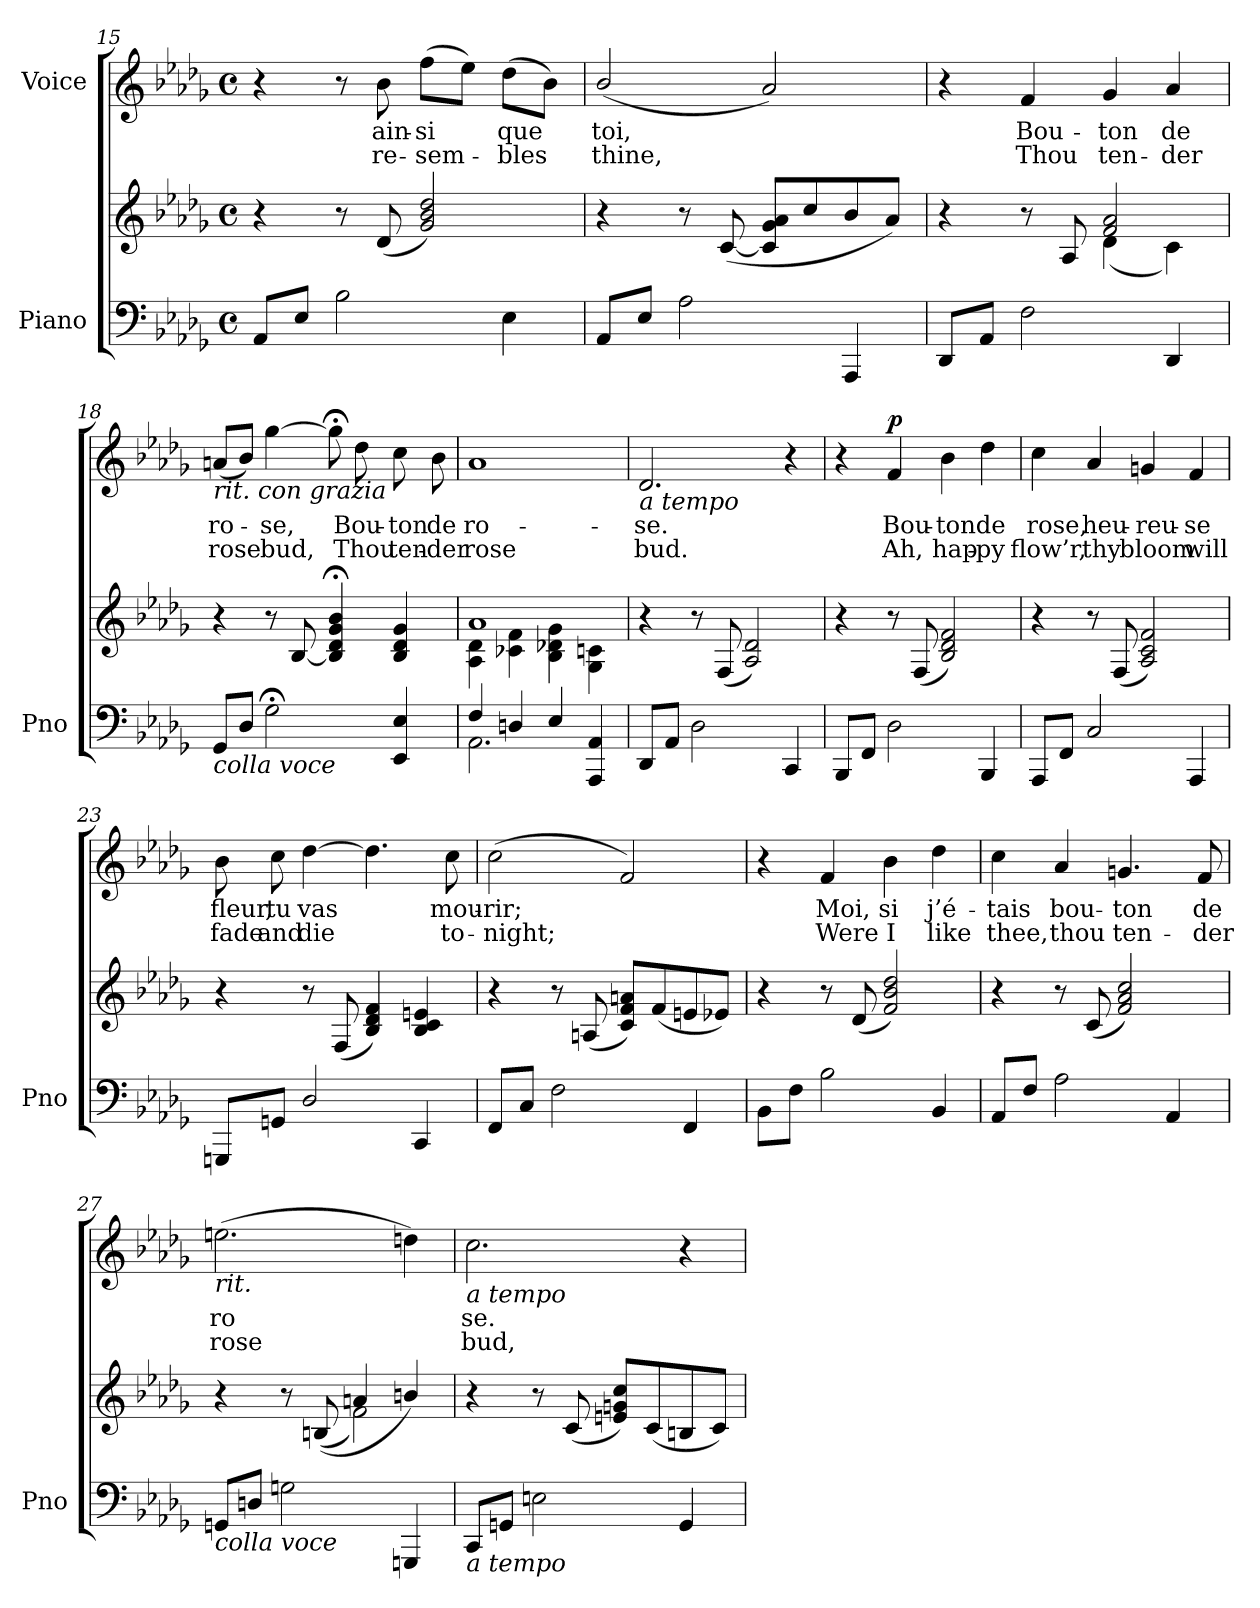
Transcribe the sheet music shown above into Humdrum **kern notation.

**kern	**kern	**kern	**text	**text	**dynam
*part2	*part2	*part1	*part1	*part1	*part1
*staff3	*staff2	*staff1	*staff1	*staff1	*staff1
*I"Piano	*	*I"Voice	*	*	*
*I'Pno	*	*	*	*	*
!!LO:LB:g=z
*clefF4	*clefG2	*clefG2	*	*	*
*k[b-e-a-d-g-]	*k[b-e-a-d-g-]	*k[b-e-a-d-g-]	*	*	*
*M4/4	*M4/4	*M4/4	*	*	*
*met(c)	*met(c)	*met(c)	*	*	*
=15	=15	=15	=15	=15	=15
8AA-/L	4r	4r	.	.	.
8E-/J	.	.	.	.	.
2B-\	8r	8r	.	.	.
!	!	!	!LO:LY:b	!LO:LY:b	!
.	(8d-/	8b-\	ain-	re-	.
!	!	!	!LO:LY:b	!LO:LY:b	!
.	2g-/ 2b-/ 2dd-/)	(8ff\L	-si	-sem-	.
.	.	8ee-\J)	.	.	.
!	!	!	!LO:LY:b	!LO:LY:b	!
4E-\	.	(8dd-\L	que	-bles	.
.	.	8b-\J)	.	.	.
!!LO:LB:g=z
=16	=16	=16	=16	=16	=16
!	!	!	!LO:LY:b	!LO:LY:b	!
8AA-/L	4r	(2b-/	toi,	thine,	.
8E-/J	.	.	.	.	.
2A-\	8r	.	.	.	.
.	(>[8c/	.	.	.	.
.	8c/] 8g-/ 8a-/L	2a-/)	.	.	.
.	8cc/	.	.	.	.
4AAA-/	8b-/	.	.	.	.
.	8a-/J)	.	.	.	.
=17	=17	=17	=17	=17	=17
*	*^	*	*	*	*
8DD-/L	4r	2ryy	4r	.	.	.
8AA-/J	.	.	.	.	.	.
!	!	!	!	!LO:LY:b	!LO:LY:b	!
2F\	8r	.	4f/	Bou-	Thou	.
.	8A-/	.	.	.	.	.
!	!	!	!	!LO:LY:b	!LO:LY:b	!
.	2f/ 2a-/	(4d-\	4g-/	-ton	ten-	.
!	!	!	!	!LO:LY:b	!LO:LY:b	!
4DD-/	.	4c\)	4a-/	de	-der	.
=18	=18	=18	=18	=18	=18	=18
!	!	!	!LO:TX:b:i:t=rit. con grazia	!	!	!
!LO:TX:b:i:t=colla voce	!	!	!	!	!	!
!	!	!	!	!LO:LY:b	!LO:LY:b	!
*	*v	*v	*	*	*	*
8GG-/L	4r	(8an/L	ro-	rose	.
8D-/J	.	8b-/J)	.	.	.
!	!	!	!LO:LY:b	!LO:LY:b	!
2G-;<\	8r	[4gg-\	-se,	bud,	.
.	[8B-/	.	.	.	.
.	4B-/];< 4d-/;< 4g-/;< 4b-/;<	8gg-;<\]	.	.	.
!	!	!	!LO:LY:b	!LO:LY:b	!
.	.	8dd-\	Bou-	Thou	.
!	!	!	!LO:LY:b	!LO:LY:b	!
4EE-/ 4E-/	4B-/ 4d-/ 4g-/	8cc\	-ton	ten-	.
!	!	!	!LO:LY:b	!LO:LY:b	!
.	.	8b-\	de	-der	.
=19	=19	=19	=19	=19	=19
*^	*^	*	*	*	*
!	!	!	!	!	!LO:LY:b	!LO:LY:b	!
4F/	2.AA-\	1a-	4A-\ 4d-\	1a-	ro-	rose	.
4Dn/	.	.	4c-X\ 4f\	.	.	.	.
4E-/	.	.	4B-\ 4d-X\ 4g-\	.	.	.	.
4AAA-/ 4AA-/	4ryy	.	4G-\ 4cn\	.	.	.	.
!!LO:LB:g=z
=20	=20	=20	=20	=20	=20	=20	=20
!	!	!	!	!LO:TX:b:i:t=a tempo	!	!	!
!LO:TX:b:i:t=a tempo	!	!	!	!	!	!	!
!	!	!	!	!	!LO:LY:b	!LO:LY:b	!
*v	*v	*	*	*	*	*	*
*	*v	*v	*	*	*	*
8DD-/L	4r	2.d-/	-se.	bud.	.
8AA-/J	.	.	.	.	.
2D-\	8r	.	.	.	.
.	(8F/	.	.	.	.
.	2A-/ 2d-/)	.	.	.	.
4CC/	.	4r	.	.	.
!!LO:PB:g=z
=21	=21	=21	=21	=21	=21
8BBB-/L	4r	4r	.	.	.
8FF/J	.	.	.	.	.
!	!	!	!LO:LY:b	!LO:LY:b	!LO:DY:a
2D-\	8r	4f/	Bou-	Ah,	p
.	(8F/	.	.	.	.
!	!	!	!LO:LY:b	!LO:LY:b	!
.	2B-/ 2d-/ 2f/)	4b-\	-ton	hap-	.
!	!	!	!LO:LY:b	!LO:LY:b	!
4BBB-/	.	4dd-\	de	-py	.
=22	=22	=22	=22	=22	=22
!	!	!	!LO:LY:b	!LO:LY:b	!
8AAA-/L	4r	4cc\	rose,	flow’r,	.
8FF/J	.	.	.	.	.
!	!	!	!LO:LY:b	!LO:LY:b	!
2C/	8r	4a-/	heu-	thy	.
.	(8F/	.	.	.	.
!	!	!	!LO:LY:b	!LO:LY:b	!
.	2A-/ 2c/ 2f/)	4gn/	-reu-	bloom	.
!	!	!	!LO:LY:b	!LO:LY:b	!
4AAA-/	.	4f/	-se	will	.
=23	=23	=23	=23	=23	=23
!	!	!	!LO:LY:b	!LO:LY:b	!
8GGGn/L	4r	8b-\	fleur,	fade	.
!	!	!	!LO:LY:b	!LO:LY:b	!
8GGn/J	.	8cc\	tu	and	.
!	!	!	!LO:LY:b	!LO:LY:b	!
2D-/	8r	[4dd-\	vas	die	.
.	(8F/	.	.	.	.
.	4B-/ 4d-/ 4f/)	4.dd-\]	.	.	.
4CC/	4B-/ 4c/ 4en/	.	.	.	.
!	!	!	!LO:LY:b	!LO:LY:b	!
.	.	8cc\	mou-	to-	.
=24	=24	=24	=24	=24	=24
!	!	!	!LO:LY:b	!LO:LY:b	!
8FF/L	4r	(2cc\	-rir;	-night;	.
8C/J	.	.	.	.	.
2F\	8r	.	.	.	.
.	(>8An/	.	.	.	.
.	8c/ 8f/ 8an/L)	2f/)	.	.	.
.	(8f/	.	.	.	.
4FF/	8en/	.	.	.	.
.	8e-X/J)	.	.	.	.
!!LO:LB:g=z
=25	=25	=25	=25	=25	=25
8BB-\L	4r	4r	.	.	.
8F\J	.	.	.	.	.
!	!	!	!LO:LY:b	!LO:LY:b	!
2B-\	8r	4f/	Moi,	Were	.
.	(8d-/	.	.	.	.
!	!	!	!LO:LY:b	!LO:LY:b	!
.	2f/ 2b-/ 2dd-/)	4b-\	si	I	.
!	!	!	!LO:LY:b	!LO:LY:b	!
4BB-/	.	4dd-\	j’é-	like	.
=26	=26	=26	=26	=26	=26
!	!	!	!LO:LY:b	!LO:LY:b	!
8AA-/L	4r	4cc\	-tais	thee,	.
8F/J	.	.	.	.	.
!	!	!	!LO:LY:b	!LO:LY:b	!
2A-\	8r	4a-/	bou-	thou	.
.	(8c/	.	.	.	.
!	!	!	!LO:LY:b	!LO:LY:b	!
.	2f/ 2a-/ 2cc/)	4.gn/	-ton	ten-	.
4AA-/	.	.	.	.	.
!	!	!	!LO:LY:b	!LO:LY:b	!
.	.	8f/	de	-der	.
=27	=27	=27	=27	=27	=27
*	*^	*	*	*	*
!	!	!	!LO:TX:b:i:t=rit.	!	!	!
!LO:TX:b:i:t=colla voce	!	!	!	!	!	!
!	!	!	!	!LO:LY:b	!LO:LY:b	!
8GGn/L	4r	2ryy	(2.een\	ro	rose	.
8Dn/J	.	.	.	.	.	.
2Gn\	8r	.	.	.	.	.
.	((<8Bn/	.	.	.	.	.
.	4an/	2f\)	.	.	.	.
4GGGn/	4bn/)	.	4ddn\)	.	.	.
*	*v	*v	*	*	*	*
=28	=28	=28	=28	=28	=28
!	!	!LO:TX:b:i:t=a tempo	!	!	!
!LO:TX:b:i:t=a tempo	!	!	!	!	!
!	!	!	!LO:LY:b	!LO:LY:b	!
8CC/L	4r	2.cc\	se.	bud,	.
8GGn/J	.	.	.	.	.
2En\	8r	.	.	.	.
.	(8c/	.	.	.	.
.	8en/ 8gn/ 8cc/L)	.	.	.	.
.	(8c/	.	.	.	.
4GG/	8Bn/	4r	.	.	.
.	8c/J)	.	.	.	.
=	=	=	=	=	=
*-	*-	*-	*-	*-	*-
